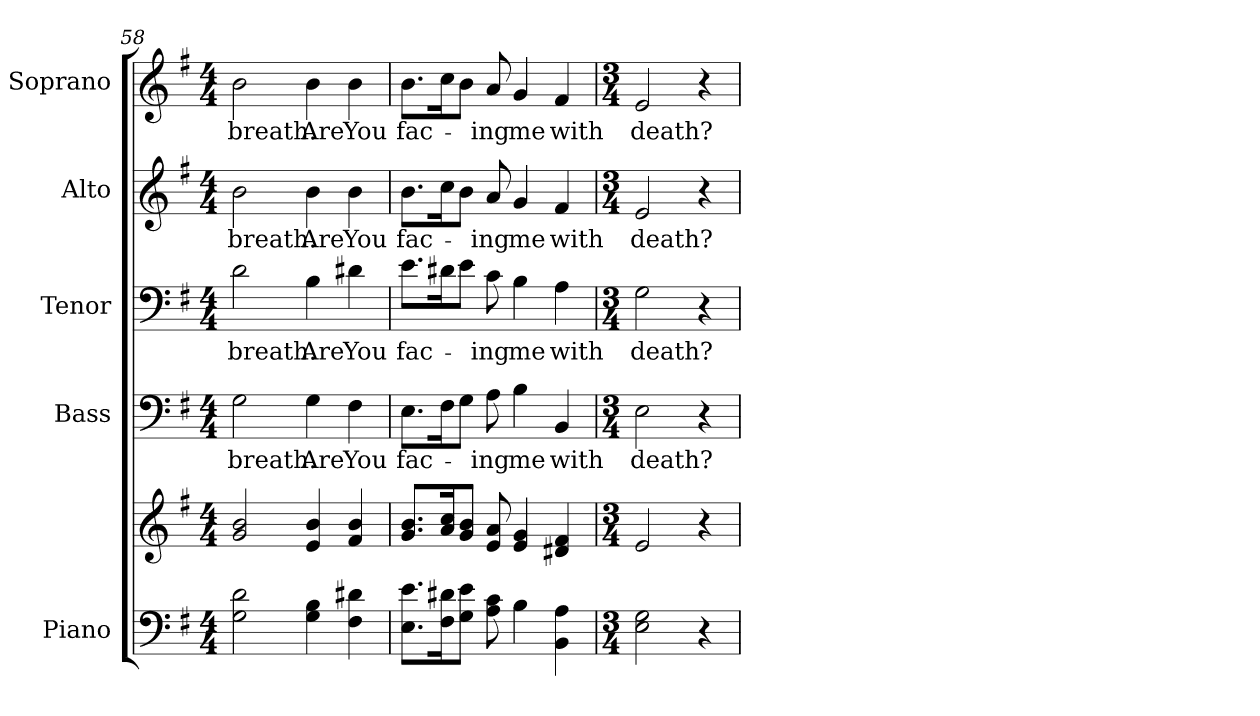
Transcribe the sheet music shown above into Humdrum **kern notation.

**kern	**kern	**kern	**text	**kern	**text	**kern	**text	**kern	**text
*part5	*part5	*part4	*part4	*part3	*part3	*part2	*part2	*part1	*part1
*staff6	*staff5	*staff4	*staff4	*staff3	*staff3	*staff2	*staff2	*staff1	*staff1
*I"Piano	*	*I"Bass	*	*I"Tenor	*	*I"Alto	*	*I"Soprano	*
*I'Pno.	*	*I'B.	*	*I'T.	*	*I'A.	*	*I'S.	*
!!LO:PB:g=z
*clefF4	*clefG2	*clefF4	*	*clefF4	*	*clefG2	*	*clefG2	*
*k[f#]	*k[f#]	*k[f#]	*	*k[f#]	*	*k[f#]	*	*k[f#]	*
*G:	*G:	*G:	*	*G:	*	*G:	*	*G:	*
*M4/4	*M4/4	*M4/4	*	*M4/4	*	*M4/4	*	*M4/4	*
=58	=58	=58	=58	=58	=58	=58	=58	=58	=58
!	!	!	!LO:LY:b:color=#000000	!	!	!	!	!	!
!	!	!	!	!	!LO:LY:b:color=#000000	!	!	!	!
!	!	!	!	!	!	!	!LO:LY:b:color=#000000	!	!
!	!	!	!	!	!	!	!	!	!LO:LY:b:color=#000000
2Gi\ 2di	2gi/ 2bi	2Gi\	breath.	2di\	breath.	2bi\	breath.	2bi\	breath.
!	!	!	!LO:LY:b:color=#000000	!	!	!	!	!	!
!	!	!	!	!	!LO:LY:b:color=#000000	!	!	!	!
!	!	!	!	!	!	!	!LO:LY:b:color=#000000	!	!
!	!	!	!	!	!	!	!	!	!LO:LY:b:color=#000000
4Gi\ 4Bi	4ei/ 4bi	4Gi\	Are	4Bi\	Are	4bi\	Are	4bi\	Are
!	!	!	!LO:LY:b:color=#000000	!	!	!	!	!	!
!	!	!	!	!	!LO:LY:b:color=#000000	!	!	!	!
!	!	!	!	!	!	!	!LO:LY:b:color=#000000	!	!
!	!	!	!	!	!	!	!	!	!LO:LY:b:color=#000000
4F#i\ 4d#Xi	4f#i/ 4bi	4F#i\	You	4d#Xi\	You	4bi\	You	4bi\	You
=59	=59	=59	=59	=59	=59	=59	=59	=59	=59
!	!	!	!LO:LY:b:color=#000000	!	!	!	!	!	!
!	!	!	!	!	!LO:LY:b:color=#000000	!	!	!	!
!	!	!	!	!	!	!	!LO:LY:b:color=#000000	!	!
!	!	!	!	!	!	!	!	!	!LO:LY:b:color=#000000
8.Ei\ 8.eiL	8.gi/ 8.biL	8.Ei\L	fac-	8.ei\L	fac-	8.bi\L	fac-	8.bi\L	fac-
16F#i\ 16d#XiK	16ai/ 16cciK	16F#i\K	.	16d#Xi\K	.	16cci\K	.	16cci\K	.
8Gi\ 8eiJ	8gi/ 8biJ	8Gi\J	.	8ei\J	.	8bi\J	.	8bi\J	.
!	!	!	!LO:LY:b:color=#000000	!	!	!	!	!	!
!	!	!	!	!	!LO:LY:b:color=#000000	!	!	!	!
!	!	!	!	!	!	!	!LO:LY:b:color=#000000	!	!
!	!	!	!	!	!	!	!	!	!LO:LY:b:color=#000000
8Ai\ 8ci	8ei/ 8ai	8Ai\	-ing	8ci\	-ing	8ai/	-ing	8ai/	-ing
!	!	!	!LO:LY:b:color=#000000	!	!	!	!	!	!
!	!	!	!	!	!LO:LY:b:color=#000000	!	!	!	!
!	!	!	!	!	!	!	!LO:LY:b:color=#000000	!	!
!	!	!	!	!	!	!	!	!	!LO:LY:b:color=#000000
4Bi\	4ei/ 4gi	4Bi\	me	4Bi\	me	4gi/	me	4gi/	me
!	!	!	!LO:LY:b:color=#000000	!	!	!	!	!	!
!	!	!	!	!	!LO:LY:b:color=#000000	!	!	!	!
!	!	!	!	!	!	!	!LO:LY:b:color=#000000	!	!
!	!	!	!	!	!	!	!	!	!LO:LY:b:color=#000000
4BBi\ 4Ai	4d#Xi/ 4f#i	4BBi/	with	4Ai\	with	4f#i/	with	4f#i/	with
=60	=60	=60	=60	=60	=60	=60	=60	=60	=60
*M3/4	*M3/4	*M3/4	*	*M3/4	*	*M3/4	*	*M3/4	*
!	!	!	!LO:LY:b:color=#000000	!	!	!	!	!	!
!	!	!	!	!	!LO:LY:b:color=#000000	!	!	!	!
!	!	!	!	!	!	!	!LO:LY:b:color=#000000	!	!
!	!	!	!	!	!	!	!	!	!LO:LY:b:color=#000000
2Ei\ 2Gi	2ei/	2Ei\	death?	2Gi\	death?	2ei/	death?	2ei/	death?
4r	4r	4r	.	4r	.	4r	.	4r	.
=	=	=	=	=	=	=	=	=	=
*-	*-	*-	*-	*-	*-	*-	*-	*-	*-
